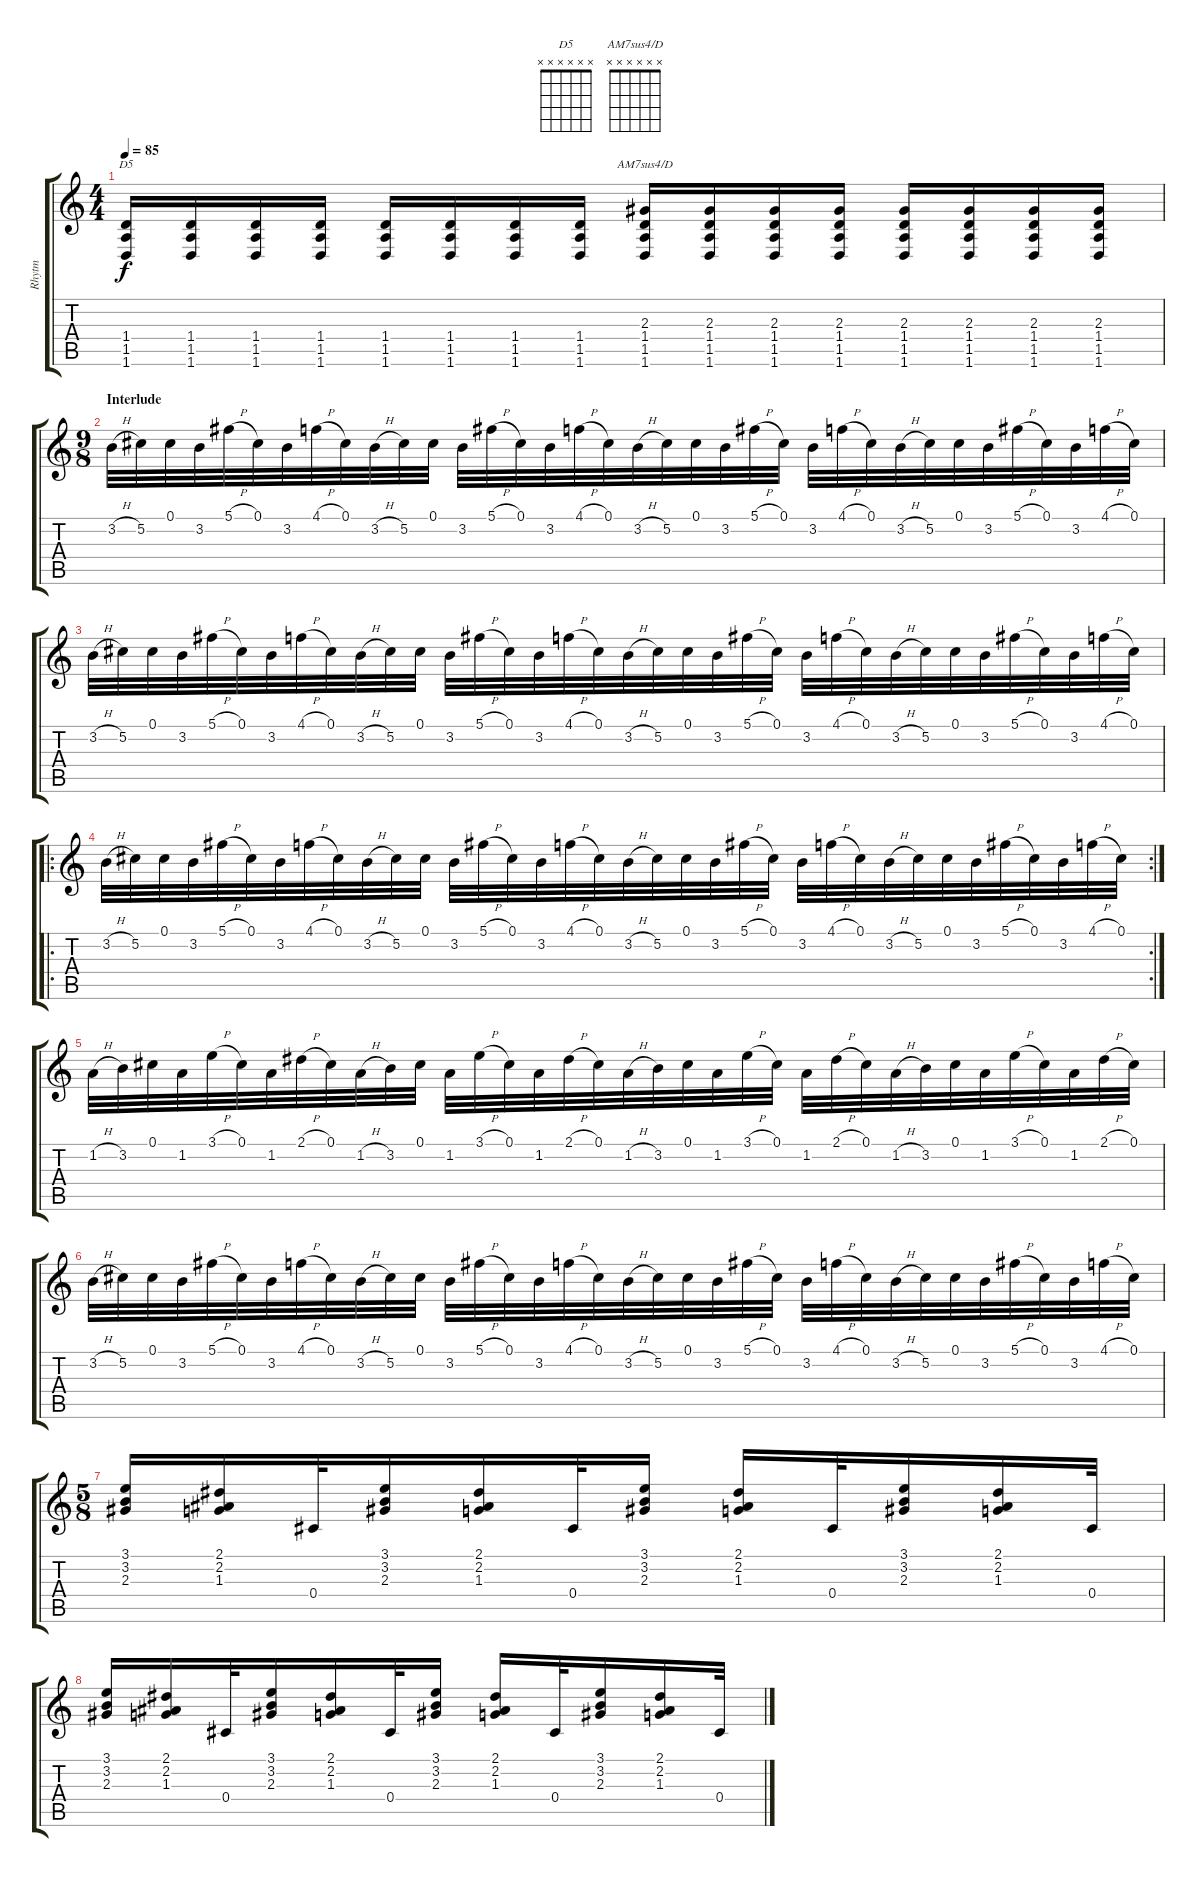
\track ("Rhytm" "Rhytm") {instrument distortionguitar}
\staff {score tabs}
\tuning (Db4 Ab3 Gb3 Db3 Ab2 Db2) {hide}
\chord ("D5" x x x x x x)
\chord ("AM7sus4/D" x x x x x x)
\ts (4 4)
\tempo 85
\clef g2
\ks c
(1.4 1.5 1.6).16{ch "D5" dy f} (1.4 1.5 1.6).16 (1.4 1.5 1.6).16 (1.4 1.5 1.6).16 (1.4 1.5 1.6).16 (1.4 1.5 1.6).16 (1.4 1.5 1.6).16 (1.4 1.5 1.6).16 (2.3 1.4 1.5 1.6).16{ch "AM7sus4/D"} (2.3 1.4 1.5 1.6).16 (2.3 1.4 1.5 1.6).16 (2.3 1.4 1.5 1.6).16 (2.3 1.4 1.5 1.6).16 (2.3 1.4 1.5 1.6).16 (2.3 1.4 1.5 1.6).16 (2.3 1.4 1.5 1.6).16 |
\ts (9 8)
\section ("" "Interlude")
3.2{h}.32 5.2.32 0.1.32 3.2.32 5.1{h}.32 0.1.32 3.2.32 4.1{h}.32 0.1.32 3.2{h}.32 5.2.32 0.1.32 3.2.32 5.1{h}.32 0.1.32 3.2.32 4.1{h}.32 0.1.32 3.2{h}.32 5.2.32 0.1.32 3.2.32 5.1{h}.32 0.1.32 3.2.32 4.1{h}.32 0.1.32 3.2{h}.32 5.2.32 0.1.32 3.2.32 5.1{h}.32 0.1.32 3.2.32 4.1{h}.32 0.1.32 |
3.2{h}.32 5.2.32 0.1.32 3.2.32 5.1{h}.32 0.1.32 3.2.32 4.1{h}.32 0.1.32 3.2{h}.32 5.2.32 0.1.32 3.2.32 5.1{h}.32 0.1.32 3.2.32 4.1{h}.32 0.1.32 3.2{h}.32 5.2.32 0.1.32 3.2.32 5.1{h}.32 0.1.32 3.2.32 4.1{h}.32 0.1.32 3.2{h}.32 5.2.32 0.1.32 3.2.32 5.1{h}.32 0.1.32 3.2.32 4.1{h}.32 0.1.32 |
\ro
\rc 2
3.2{h}.32 5.2.32 0.1.32 3.2.32 5.1{h}.32 0.1.32 3.2.32 4.1{h}.32 0.1.32 3.2{h}.32 5.2.32 0.1.32 3.2.32 5.1{h}.32 0.1.32 3.2.32 4.1{h}.32 0.1.32 3.2{h}.32 5.2.32 0.1.32 3.2.32 5.1{h}.32 0.1.32 3.2.32 4.1{h}.32 0.1.32 3.2{h}.32 5.2.32 0.1.32 3.2.32 5.1{h}.32 0.1.32 3.2.32 4.1{h}.32 0.1.32 |
1.2{h}.32 3.2.32 0.1.32 1.2.32 3.1{h}.32 0.1.32 1.2.32 2.1{h}.32 0.1.32 1.2{h}.32 3.2.32 0.1.32 1.2.32 3.1{h}.32 0.1.32 1.2.32 2.1{h}.32 0.1.32 1.2{h}.32 3.2.32 0.1.32 1.2.32 3.1{h}.32 0.1.32 1.2.32 2.1{h}.32 0.1.32 1.2{h}.32 3.2.32 0.1.32 1.2.32 3.1{h}.32 0.1.32 1.2.32 2.1{h}.32 0.1.32 |
3.2{h}.32 5.2.32 0.1.32 3.2.32 5.1{h}.32 0.1.32 3.2.32 4.1{h}.32 0.1.32 3.2{h}.32 5.2.32 0.1.32 3.2.32 5.1{h}.32 0.1.32 3.2.32 4.1{h}.32 0.1.32 3.2{h}.32 5.2.32 0.1.32 3.2.32 5.1{h}.32 0.1.32 3.2.32 4.1{h}.32 0.1.32 3.2{h}.32 5.2.32 0.1.32 3.2.32 5.1{h}.32 0.1.32 3.2.32 4.1{h}.32 0.1.32 |
\ts (5 8)
(3.1 3.2 2.3).16 (2.1 2.2 1.3).16 0.4.32 (3.1 3.2 2.3).16 (2.1 2.2 1.3).16 0.4.32 (3.1 3.2 2.3).16 (2.1 2.2 1.3).16 0.4.32 (3.1 3.2 2.3).16 (2.1 2.2 1.3).16 0.4.32 |
(3.1 3.2 2.3).16 (2.1 2.2 1.3).16 0.4.32 (3.1 3.2 2.3).16 (2.1 2.2 1.3).16 0.4.32 (3.1 3.2 2.3).16 (2.1 2.2 1.3).16 0.4.32 (3.1 3.2 2.3).16 (2.1 2.2 1.3).16 0.4.32
